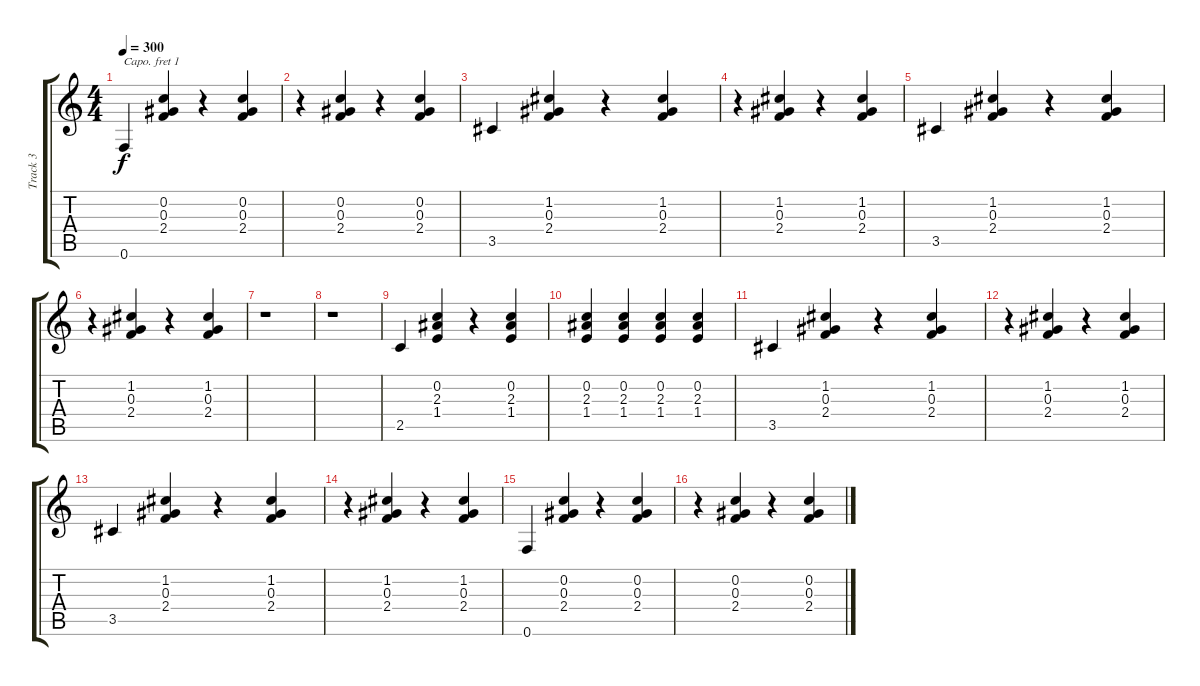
\track ("Track 3" "Track 3") {instrument acousticguitarsteel}
\staff {score tabs}
\capo 1
\tuning (E4 B3 G3 D3 A2 E2) {hide}
\ts (4 4)
\tempo 300
\clef g2
\ks c
0.6.4{dy f} (0.2 0.3 2.4).4 r.4 (0.2 0.3 2.4).4 |
r.4 (0.2 0.3 2.4).4 r.4 (0.2 0.3 2.4).4 |
3.5.4 (1.2 0.3 2.4).4 r.4 (1.2 0.3 2.4).4 |
r.4 (1.2 0.3 2.4).4 r.4 (1.2 0.3 2.4).4 |
3.5.4 (1.2 0.3 2.4).4 r.4 (1.2 0.3 2.4).4 |
r.4 (1.2 0.3 2.4).4 r.4 (1.2 0.3 2.4).4 |
r.1 |
r.1 |
2.5.4 (0.2 2.3 1.4).4 r.4 (0.2 2.3 1.4).4 |
(0.2 2.3 1.4).4 (0.2 2.3 1.4).4 (0.2 2.3 1.4).4 (0.2 2.3 1.4).4 |
3.5.4 (1.2 0.3 2.4).4 r.4 (1.2 0.3 2.4).4 |
r.4 (1.2 0.3 2.4).4 r.4 (1.2 0.3 2.4).4 |
3.5.4 (1.2 0.3 2.4).4 r.4 (1.2 0.3 2.4).4 |
r.4 (1.2 0.3 2.4).4 r.4 (1.2 0.3 2.4).4 |
0.6.4 (0.2 0.3 2.4).4 r.4 (0.2 0.3 2.4).4 |
r.4 (0.2 0.3 2.4).4 r.4 (0.2 0.3 2.4).4
